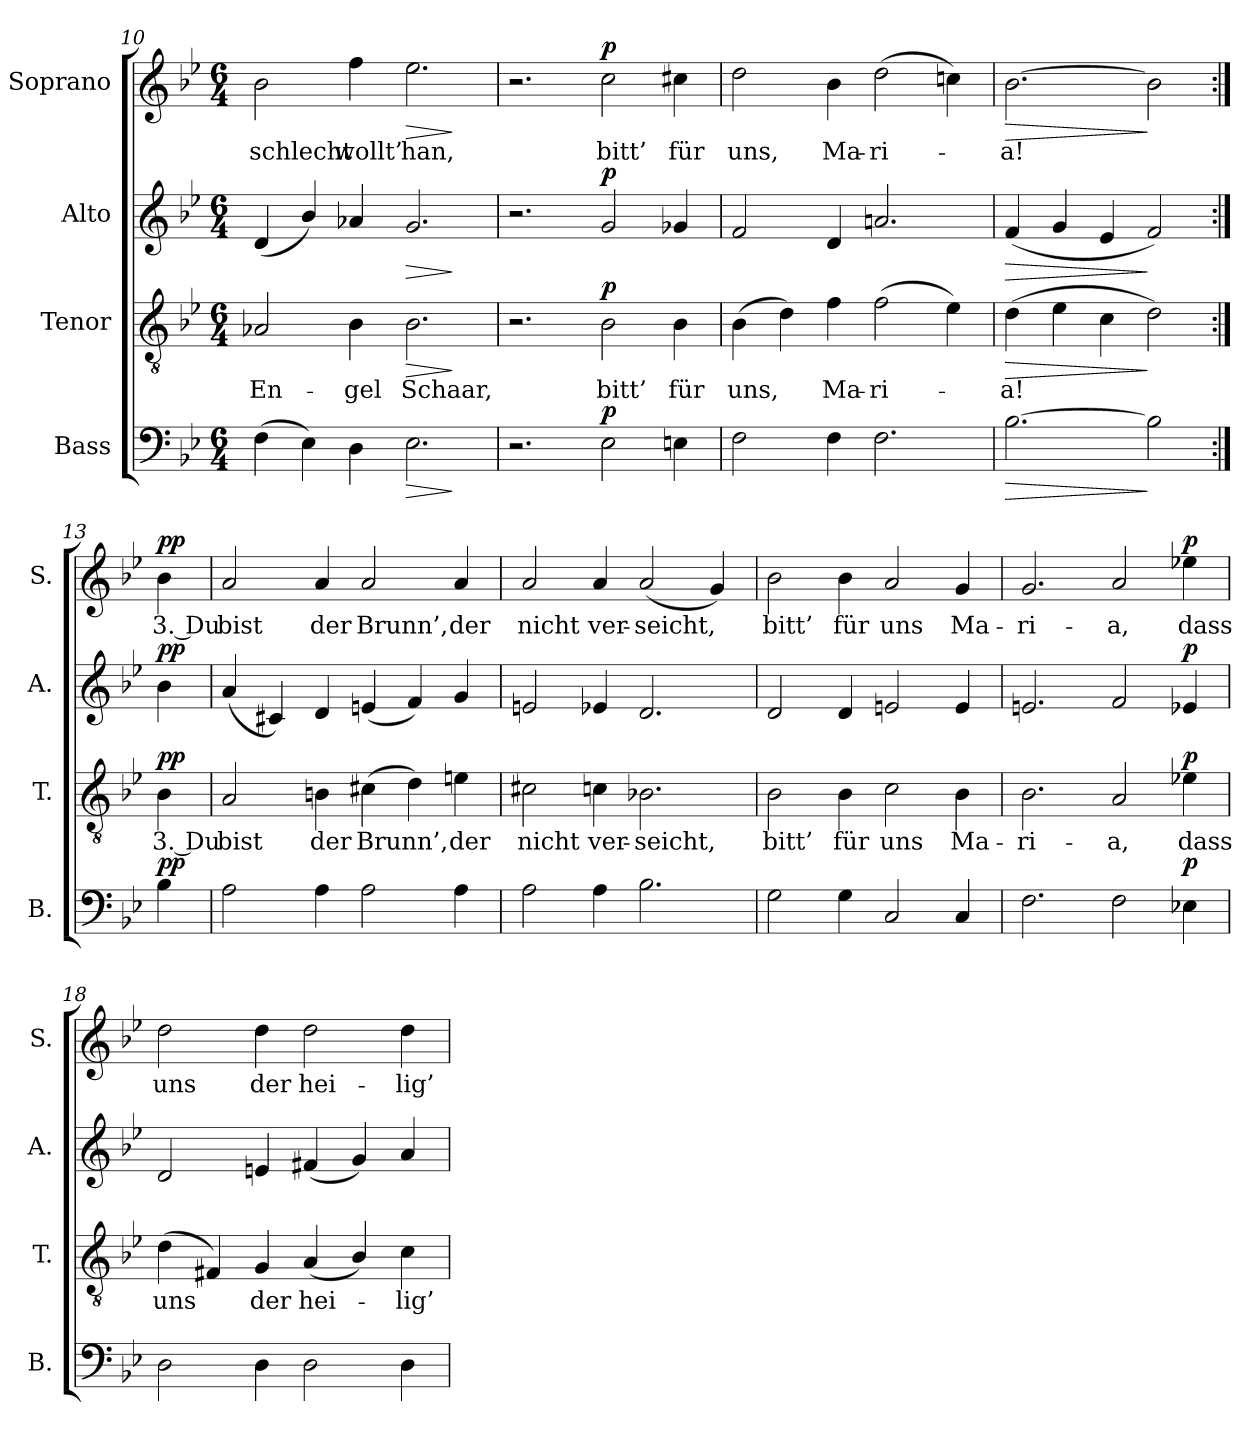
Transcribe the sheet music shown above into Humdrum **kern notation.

**kern	**dynam	**kern	**text	**dynam	**kern	**dynam	**kern	**text	**dynam
*part4	*part4	*part3	*part3	*part3	*part2	*part2	*part1	*part1	*part1
*staff4	*staff4	*staff3	*staff3	*staff3	*staff2	*staff2	*staff1	*staff1	*staff1
*I"Bass	*	*I"Tenor	*	*	*I"Alto	*	*I"Soprano	*	*
*I'B.	*	*I'T.	*	*	*I'A.	*	*I'S.	*	*
*clefF4	*	*clefGv2	*	*	*clefG2	*	*clefG2	*	*
*k[b-e-]	*	*k[b-e-]	*	*	*k[b-e-]	*	*k[b-e-]	*	*
*M6/4	*	*M6/4	*	*	*M6/4	*	*M6/4	*	*
=10	=10	=10	=10	=10	=10	=10	=10	=10	=10
!	!	!	!LO:LY:b	!	!	!	!	!LO:LY:b	!
(4F\	.	2A-X/	En-	.	(4d/	.	2b-\	-schlecht	.
4E-\)	.	.	.	.	4b-/)	.	.	.	.
!	!	!	!LO:LY:b	!	!	!	!	!LO:LY:b	!
4D\	.	4B-\	-gel	.	4a-X/	.	4ff\	wollt’	.
!	!LO:HP:b	!	!LO:LY:b	!LO:HP:b	!	!LO:HP:b	!	!LO:LY:b	!LO:HP:b
2.E-\	>	2.B-\	Schaar,	>	2.g/	>	2.ee-\	han,	>
.	]	.	.	]	.	]	.	.	]
!!LO:PB:g=z
=11	=11	=11	=11	=11	=11	=11	=11	=11	=11
2.r	.	2.r	.	.	2.r	.	2.r	.	.
!	!LO:DY:a	!	!LO:LY:b	!LO:DY:a	!	!LO:DY:a	!	!LO:LY:b	!LO:DY:a
2E-\	p	2B-\	bitt’	p	2g/	p	2cc\	bitt’	p
!	!	!	!LO:LY:b	!	!	!	!	!LO:LY:b	!
4En\	.	4B-\	für	.	4g-X/	.	4cc#X\	für	.
=12	=12	=12	=12	=12	=12	=12	=12	=12	=12
!	!	!	!LO:LY:b	!	!	!	!	!LO:LY:b	!
2F\	.	(4B-\	uns,	.	2f/	.	2dd\	uns,	.
.	.	4d\)	.	.	.	.	.	.	.
!	!	!	!LO:LY:b	!	!	!	!	!LO:LY:b	!
4F\	.	4f\	Ma-	.	4d/	.	4b-\	Ma-	.
!	!	!	!LO:LY:b	!	!	!	!	!LO:LY:b	!
2.F\	.	(2f\	-ri-	.	2.an/	.	(2dd\	-ri-	.
.	.	4e-\)	.	.	.	.	4ccn\)	.	.
=13	=13	=13	=13	=13	=13	=13	=13	=13	=13
!	!LO:HP:b	!	!LO:LY:b	!LO:HP:b	!	!LO:HP:b	!	!LO:LY:b	!LO:HP:b
[2.B-\	>	(4d\	-a!	>	(4f/	>	[2.b-\	-a!	>
.	.	4e-\	.	.	4g/	.	.	.	.
.	.	4c\	.	.	4e-/	.	.	.	.
2B-\]	]	2d\)	.	]	2f/)	]	2b-\]	.	]
=13X1:|!	=13X1:|!	=13X1:|!	=13X1:|!	=13X1:|!	=13X1:|!	=13X1:|!	=13X1:|!	=13X1:|!	=13X1:|!
!	!LO:DY:a	!	!LO:LY:b	!LO:DY:a	!	!LO:DY:a	!	!LO:LY:b	!LO:DY:a
4B-\	pp	4B-\	3. Du	pp	4b-\	pp	4b-\	3. Du	pp
=14	=14	=14	=14	=14	=14	=14	=14	=14	=14
!	!	!	!LO:LY:b	!	!	!	!	!LO:LY:b	!
2A\	.	2A/	bist	.	(4a/	.	2a/	bist	.
.	.	.	.	.	4c#X/)	.	.	.	.
!	!	!	!LO:LY:b	!	!	!	!	!LO:LY:b	!
4A\	.	4Bn\	der	.	4d/	.	4a/	der	.
!	!	!	!LO:LY:b	!	!	!	!	!LO:LY:b	!
2A\	.	(4c#X\	Brunn’,	.	(4en/	.	2a/	Brunn’,	.
.	.	4d\)	.	.	4f/)	.	.	.	.
!	!	!	!LO:LY:b	!	!	!	!	!LO:LY:b	!
4A\	.	4en\	der	.	4g/	.	4a/	der	.
!!LO:LB:g=z
=15	=15	=15	=15	=15	=15	=15	=15	=15	=15
!	!	!	!LO:LY:b	!	!	!	!	!LO:LY:b	!
2A\	.	2c#X\	nicht	.	2en/	.	2a/	nicht	.
!	!	!	!LO:LY:b	!	!	!	!	!LO:LY:b	!
4A\	.	4cn\	ver-	.	4e-X/	.	4a/	ver-	.
!	!	!	!LO:LY:b	!	!	!	!	!LO:LY:b	!
2.B-\	.	2.B-X\	-seicht,	.	2.d/	.	(2a/	-seicht,	.
.	.	.	.	.	.	.	4g/)	.	.
=16	=16	=16	=16	=16	=16	=16	=16	=16	=16
!	!	!	!LO:LY:b	!	!	!	!	!LO:LY:b	!
2G\	.	2B-\	bitt’	.	2d/	.	2b-\	bitt’	.
!	!	!	!LO:LY:b	!	!	!	!	!LO:LY:b	!
4G\	.	4B-\	für	.	4d/	.	4b-\	für	.
!	!	!	!LO:LY:b	!	!	!	!	!LO:LY:b	!
2C/	.	2c\	uns	.	2en/	.	2a/	uns	.
!	!	!	!LO:LY:b	!	!	!	!	!LO:LY:b	!
4C/	.	4B-\	Ma-	.	4e/	.	4g/	Ma-	.
=17	=17	=17	=17	=17	=17	=17	=17	=17	=17
!	!	!	!LO:LY:b	!	!	!	!	!LO:LY:b	!
2.F\	.	2.B-\	-ri-	.	2.en/	.	2.g/	-ri-	.
!	!	!	!LO:LY:b	!	!	!	!	!LO:LY:b	!
2F\	.	2A/	-a,	.	2f/	.	2a/	-a,	.
!	!LO:DY:a	!	!LO:LY:b	!LO:DY:a	!	!LO:DY:a	!	!LO:LY:b	!LO:DY:a
4E-X\	p	4e-X\	dass	p	4e-X/	p	4ee-X\	dass	p
=18	=18	=18	=18	=18	=18	=18	=18	=18	=18
!	!	!	!LO:LY:b	!	!	!	!	!LO:LY:b	!
2D\	.	(4d\	uns	.	2d/	.	2dd\	uns	.
.	.	4F#X/)	.	.	.	.	.	.	.
!	!	!	!LO:LY:b	!	!	!	!	!LO:LY:b	!
4D\	.	4G/	der	.	4en/	.	4dd\	der	.
!	!	!	!LO:LY:b	!	!	!	!	!LO:LY:b	!
2D\	.	(4A/	hei-	.	(4f#X/	.	2dd\	hei-	.
.	.	4B-/)	.	.	4g/)	.	.	.	.
!	!	!	!LO:LY:b	!	!	!	!	!LO:LY:b	!
4D\	.	4c\	-lig’	.	4a/	.	4dd\	-lig’	.
=	=	=	=	=	=	=	=	=	=
*-	*-	*-	*-	*-	*-	*-	*-	*-	*-
